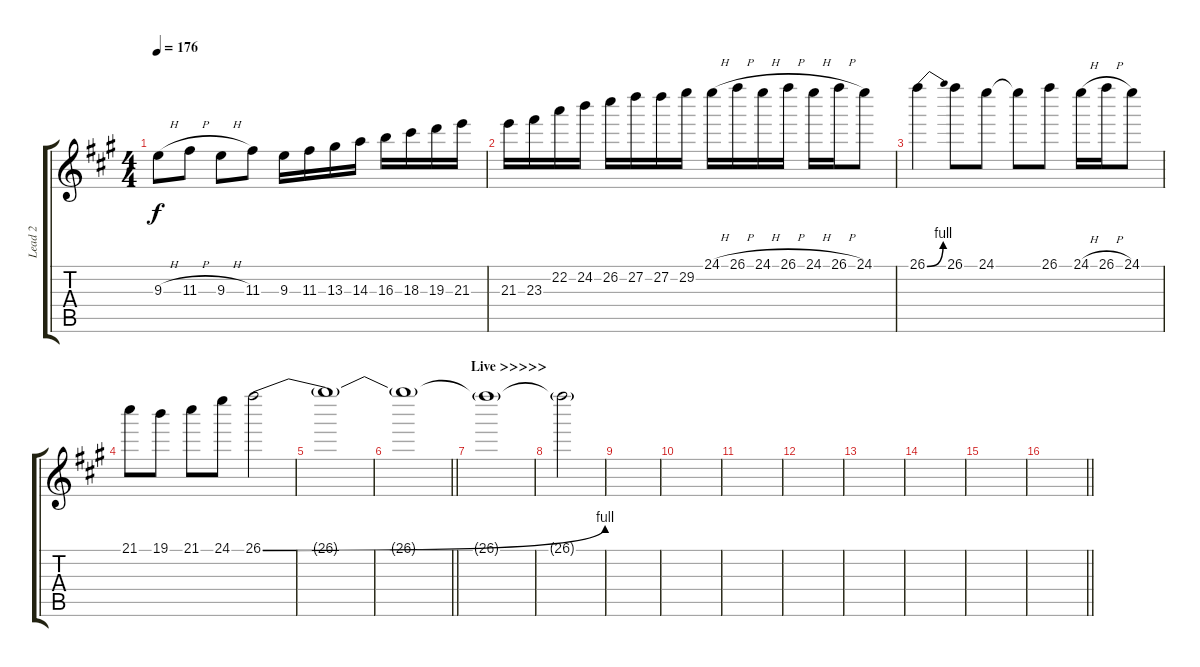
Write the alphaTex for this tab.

\track ("Lead 2" "Lead 2") {instrument distortionguitar}
\staff {score tabs}
\tuning (E4 B3 G3 D3 A2 D2) {hide}
\ts (4 4)
\tempo 176
\clef g2
\ks a
9.3{h}.8{dy f} 11.3{h}.8 9.3{h}.8 11.3.8 9.3.16 11.3.16 13.3.16 14.3.16 16.3.16 18.3.16 19.3.16 21.3.16 |
21.3.16 23.3.16 22.2.16 24.2.16 26.2.16 27.2.16 27.2.16 29.2.16 24.1{h}.16 26.1{h}.16 24.1{h}.16 26.1{h}.16 24.1{h}.16 26.1{h}.16 24.1.8 |
26.1{be (bend 0 0 60 4)}.4 26.1.8 24.1.8 24.1{t}.8 26.1.8 24.1{h}.16 26.1{h}.16 24.1.8 |
21.1.8 19.1.8 21.1.8 24.1.8 26.1{be (bend 0 0 60 4)}.2 |
26.1{t}.1 |
\barLineRight lightlight
26.1{t}.1 |
\section ("" "Live >>>>>")
26.1{t}.1 |
26.1{t}.2 |
|
|
|
|
|
|
|
\barLineRight lightlight
